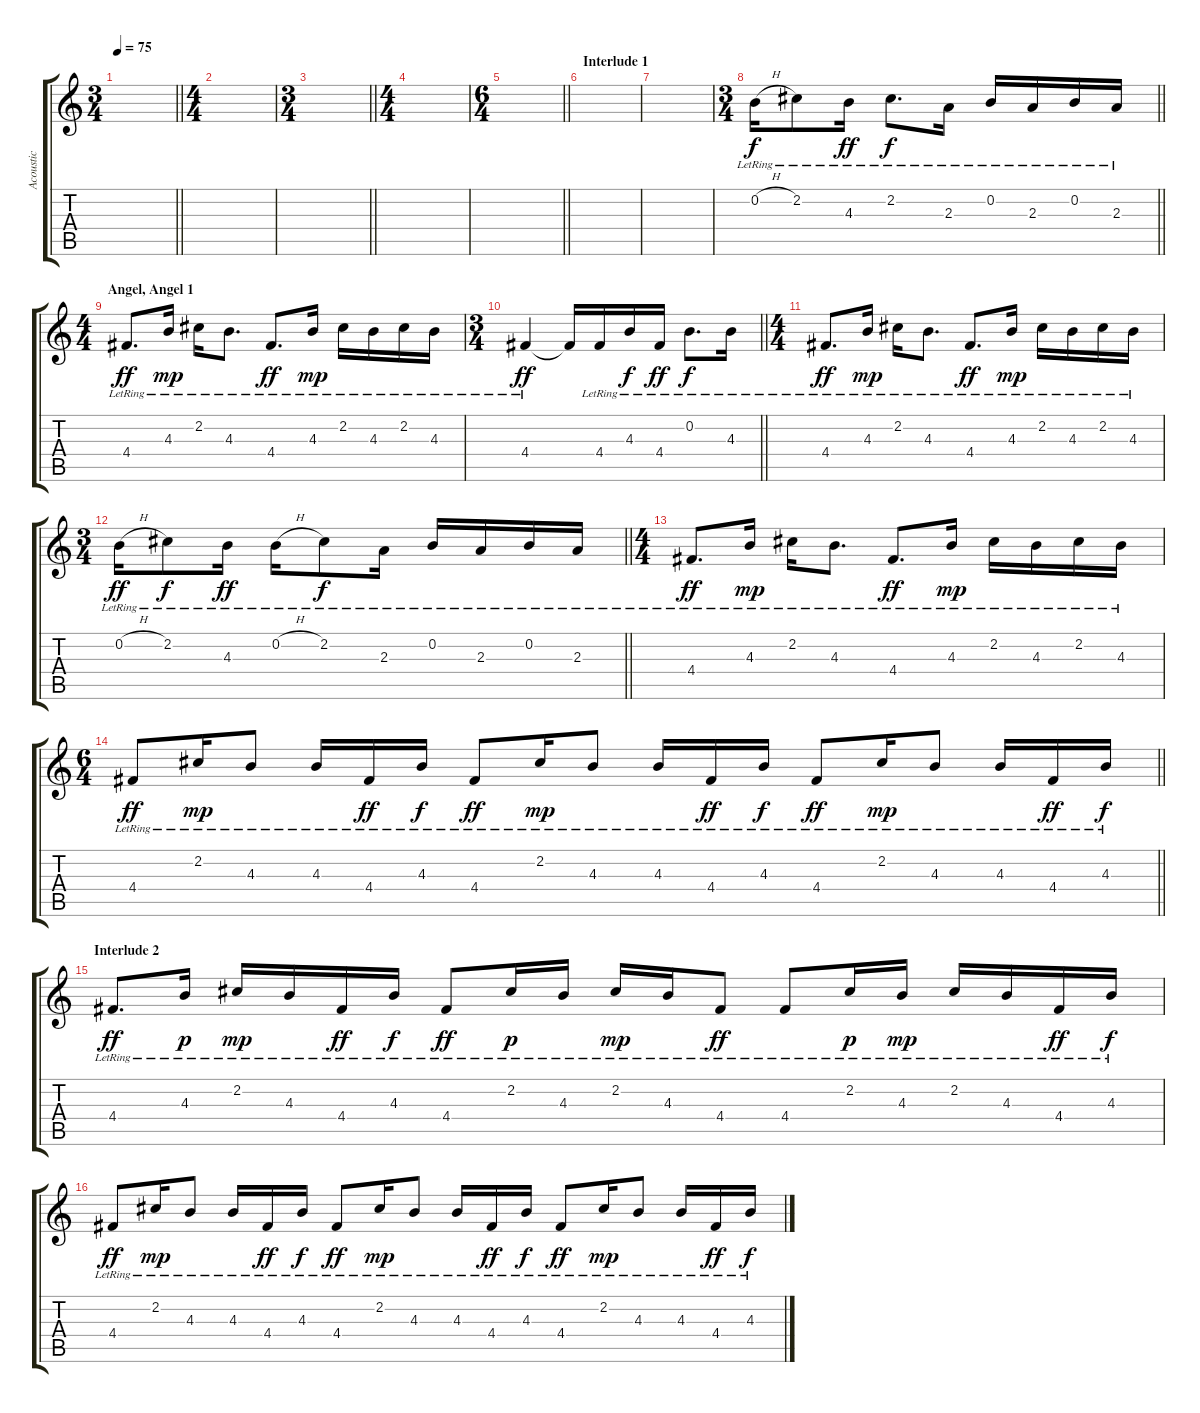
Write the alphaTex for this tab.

\track ("Acoustic" "Acoustic") {instrument acousticguitarsteel}
\staff {score tabs}
\tuning (E4 B3 G3 D3 A2 E2) {hide}
\ts (3 4)
\tempo 75
\clef g2
\barLineRight lightlight
\ks c
|
\ts (4 4)
|
\ts (3 4)
\barLineRight lightlight
|
\ts (4 4)
|
\ts (6 4)
\barLineRight lightlight
|
\section ("" "Interlude 1")
|
|
\ts (3 4)
\barLineRight lightlight
0.2{h lr}.16 2.2{lr}.8{dy f} 4.3{lr}.16{dy ff} 2.2{lr}.8{d dy f} 2.3{lr}.16 0.2{lr}.16 2.3{lr}.16 0.2{lr}.16 2.3{lr}.16 |
\ts (4 4)
\section ("" "Angel, Angel 1")
4.4{lr}.8{d dy ff} 4.3{lr}.16{dy mp} 2.2{lr}.16 4.3{lr}.8{d} 4.4{lr}.8{d dy ff} 4.3{lr}.16{dy mp} 2.2{lr}.16 4.3{lr}.16 2.2{lr}.16 4.3{lr}.16 |
\ts (3 4)
\barLineRight lightlight
4.4{lr}.4{dy ff} 4.4{t}.16 4.4{lr}.16 4.3{lr}.16{dy f} 4.4{lr}.16{dy ff} 0.2{lr}.8{d dy f} 4.3{lr}.16 |
\ts (4 4)
4.4{lr}.8{d dy ff} 4.3{lr}.16{dy mp} 2.2{lr}.16 4.3{lr}.8{d} 4.4{lr}.8{d dy ff} 4.3{lr}.16{dy mp} 2.2{lr}.16 4.3{lr}.16 2.2{lr}.16 4.3{lr}.16 |
\ts (3 4)
\barLineRight lightlight
0.2{h lr}.16{dy ff} 2.2{lr}.8{dy f} 4.3{lr}.16{dy ff} 0.2{h lr}.16 2.2{lr}.8{dy f} 2.3{lr}.16 0.2{lr}.16 2.3{lr}.16 0.2{lr}.16 2.3{lr}.16 |
\ts (4 4)
4.4{lr}.8{d dy ff} 4.3{lr}.16{dy mp} 2.2{lr}.16 4.3{lr}.8{d} 4.4{lr}.8{d dy ff} 4.3{lr}.16{dy mp} 2.2{lr}.16 4.3{lr}.16 2.2{lr}.16 4.3{lr}.16 |
\ts (6 4)
\barLineRight lightlight
4.4{lr}.8{dy ff} 2.2{lr}.16{dy mp} 4.3{lr}.8 4.3{lr}.16 4.4{lr}.16{dy ff} 4.3{lr}.16{dy f} 4.4{lr}.8{dy ff} 2.2{lr}.16{dy mp} 4.3{lr}.8 4.3{lr}.16 4.4{lr}.16{dy ff} 4.3{lr}.16{dy f} 4.4{lr}.8{dy ff} 2.2{lr}.16{dy mp} 4.3{lr}.8 4.3{lr}.16 4.4{lr}.16{dy ff} 4.3{lr}.16{dy f} |
\section ("" "Interlude 2")
4.4{lr}.8{d dy ff} 4.3{lr}.16{dy p} 2.2{lr}.16{dy mp} 4.3{lr}.16 4.4{lr}.16{dy ff} 4.3{lr}.16{dy f} 4.4{lr}.8{dy ff} 2.2{lr}.16{dy p} 4.3{lr}.16 2.2{lr}.16{dy mp} 4.3{lr}.16 4.4{lr}.8{dy ff} 4.4{lr}.8 2.2{lr}.16{dy p} 4.3{lr}.16{dy mp} 2.2{lr}.16 4.3{lr}.16 4.4{lr}.16{dy ff} 4.3{lr}.16{dy f} |
4.4{lr}.8{dy ff} 2.2{lr}.16{dy mp} 4.3{lr}.8 4.3{lr}.16 4.4{lr}.16{dy ff} 4.3{lr}.16{dy f} 4.4{lr}.8{dy ff} 2.2{lr}.16{dy mp} 4.3{lr}.8 4.3{lr}.16 4.4{lr}.16{dy ff} 4.3{lr}.16{dy f} 4.4{lr}.8{dy ff} 2.2{lr}.16{dy mp} 4.3{lr}.8 4.3{lr}.16 4.4{lr}.16{dy ff} 4.3{lr}.16{dy f}
